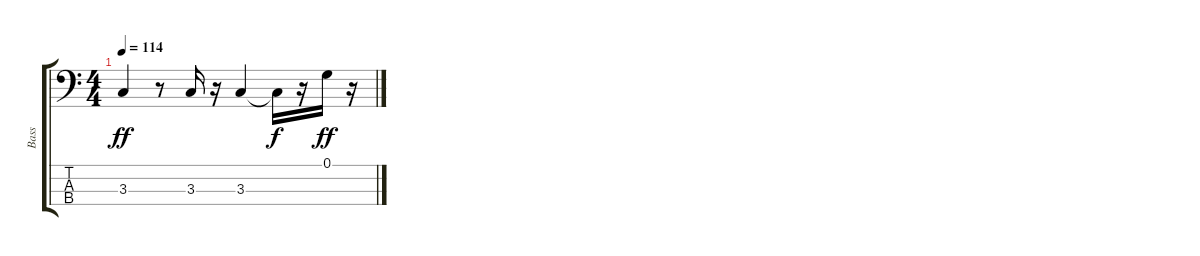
\track ("Bass" "Bass") {instrument electricbassfinger}
\staff {score tabs}
\tuning (G2 D2 A1 E1) {hide}
\ts (4 4)
\tempo 114
\clef f4
\ks c
3.3.4{dy ff} r.8 3.3.16 r.16 3.3.4 3.3{t}.16{dy f} r.16 0.1.16{dy ff} r.16
